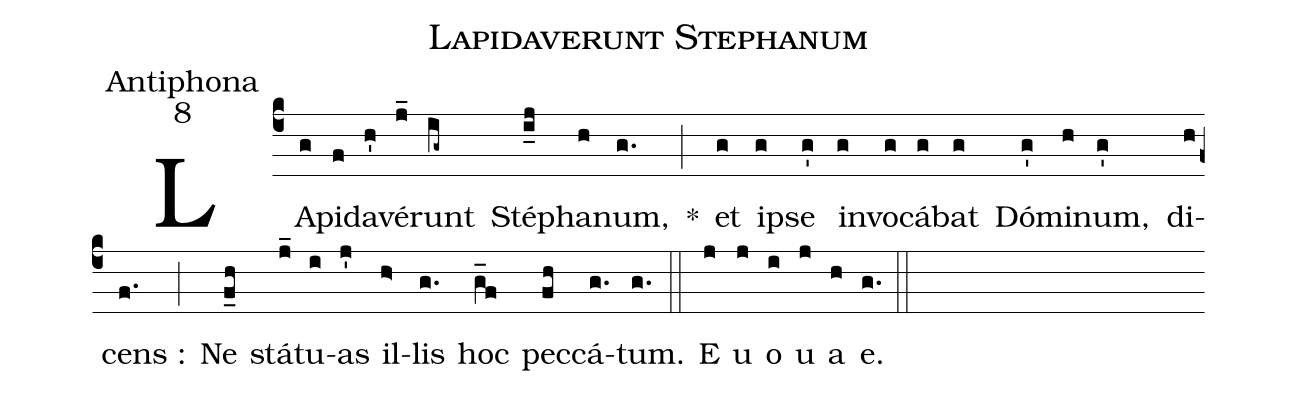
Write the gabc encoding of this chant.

name:Lapidaverunt Stephanum;
office-part:Antiphona;
mode:8;
%%
(c4) LA(g)pi(f)da(h')vé(j_)runt(ig~) Sté(i_j)pha(h)num,(g.) *(;) et(g) i(g)pse(g') in(g)vo(g)cá(g)bat(g) Dó(g')mi(h)num,(g') di(h)cens :(f.) (;) Ne(f_h) stá(j_)tu(i)as(j') il(h>)lis(g.) hoc(g_f) pec(fh)cá(g.)tum.(g.) (::) E(j) u(j) o(i) u(j) a(h) e.(g.) (::)
